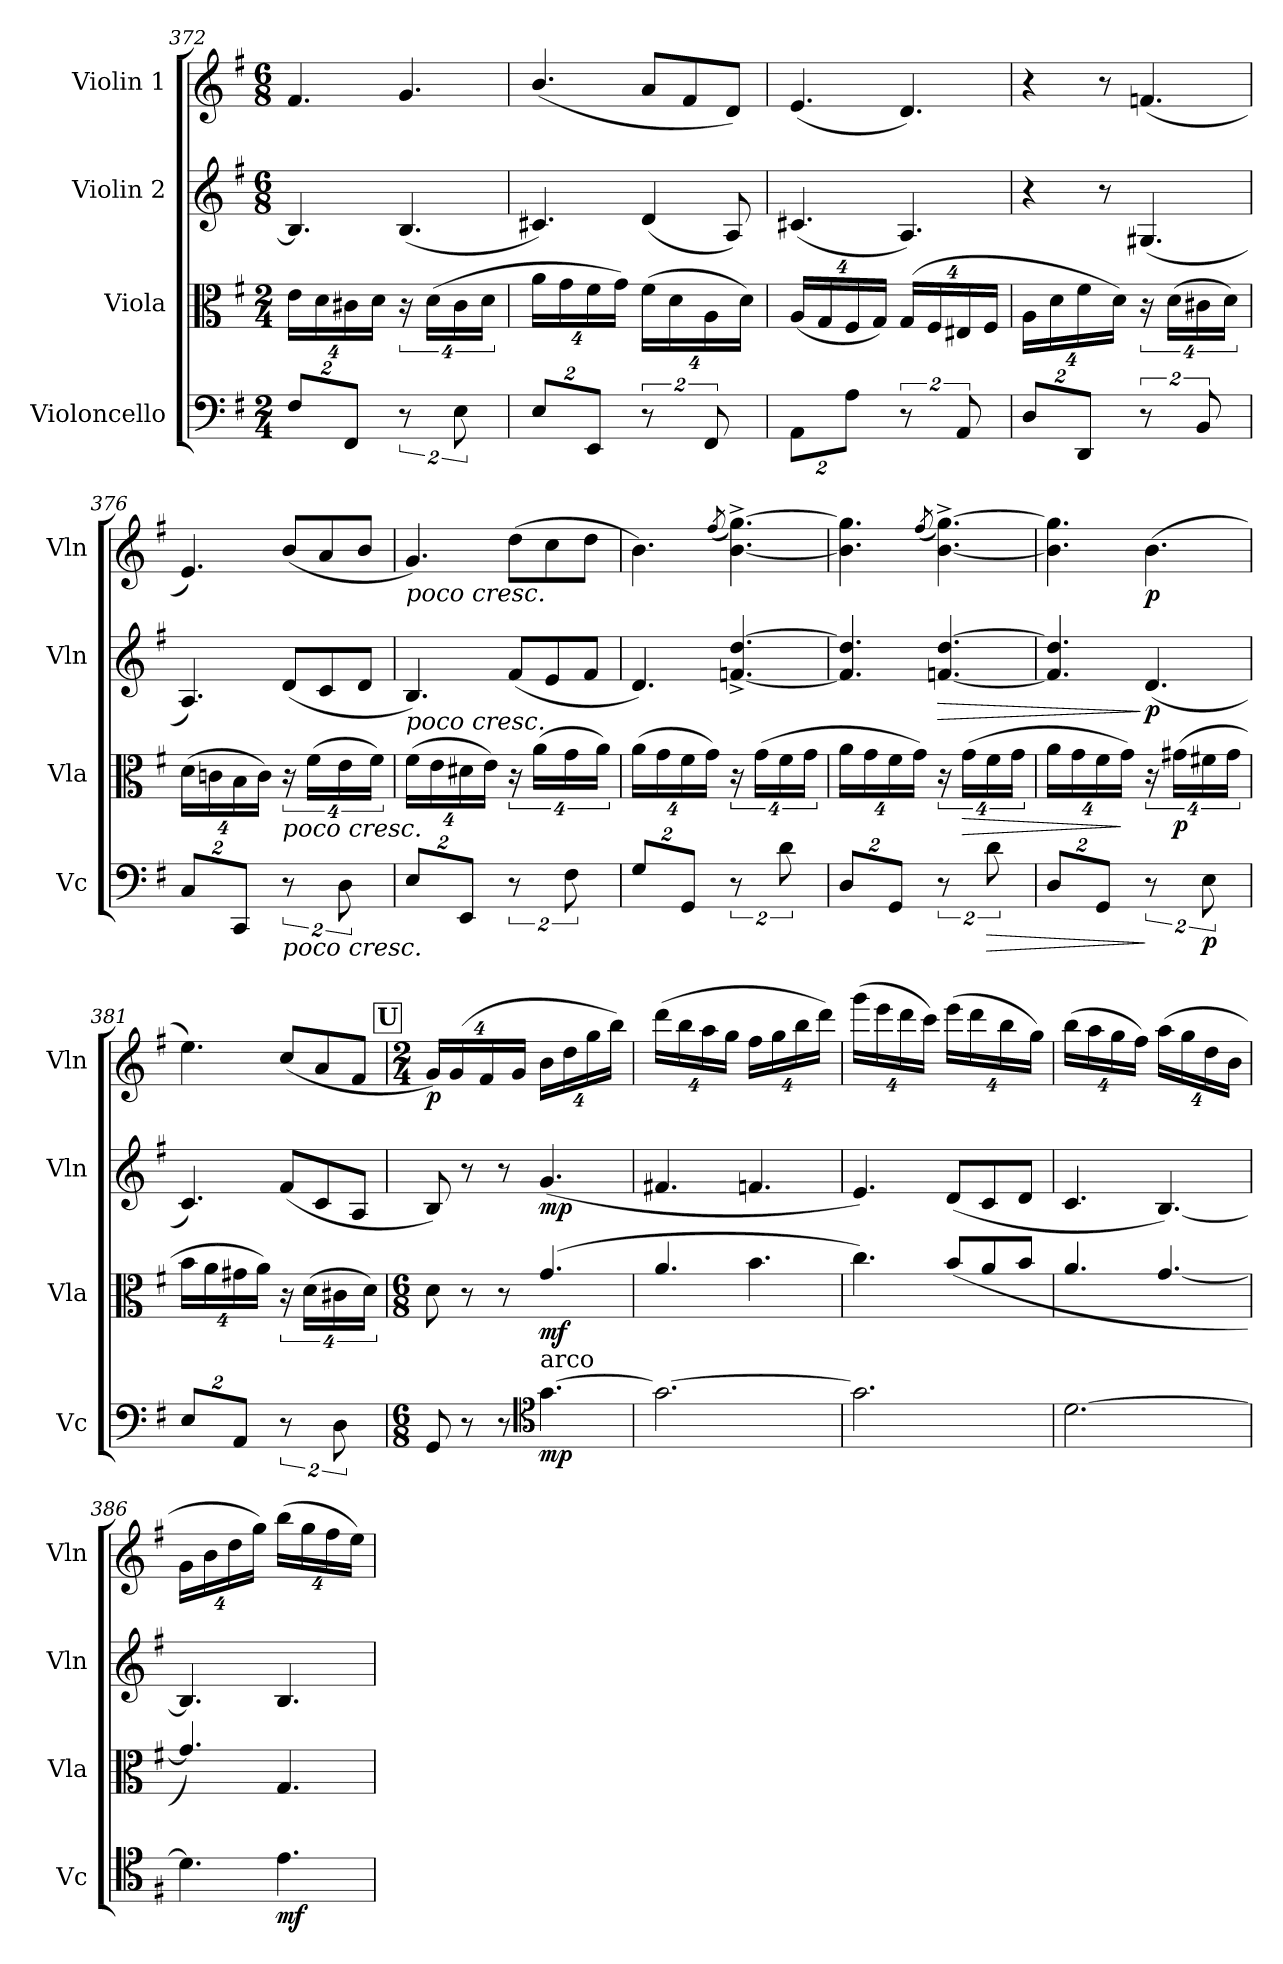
**kern	**dynam	**kern	**dynam	**kern	**dynam	**kern	**dynam
*part4	*part4	*part3	*part3	*part2	*part2	*part1	*part1
*staff4	*staff4	*staff3	*staff3	*staff2	*staff2	*staff1	*staff1
*I"Violoncello	*	*I"Viola	*	*I"Violin 2	*	*I"Violin 1	*
*I'Vc	*	*I'Vla	*	*I'Vln	*	*I'Vln	*
!!LO:LB:g=z
*clefF4	*	*clefC3	*	*clefG2	*	*clefG2	*
*k[f#]	*	*k[f#]	*	*k[f#]	*	*k[f#]	*
*M2/4	*	*M2/4	*	*M6/8	*	*M6/8	*
*Xbrackettup	*	*Xbrackettup	*	*	*	*	*
=372	=372	=372	=372	=372	=372	=372	=372
16%3F#/L	.	32%3e\LL	.	4.B/]	.	4.f#/	.
.	.	32%3d\	.	.	.	.	.
16%3FF#/J	.	32%3c#X\	.	.	.	.	.
.	.	32%3d\JJ	.	.	.	.	.
*brackettup	*	*brackettup	*	*	*	*	*
16%3r	.	32%3r	.	(4.B/	.	4.g/	.
.	.	(32%3d\LL	.	.	.	.	.
16%3E\	.	32%3c#\	.	.	.	.	.
.	.	32%3d\JJ	.	.	.	.	.
!!LO:LB:g=z
=373	=373	=373	=373	=373	=373	=373	=373
*Xbrackettup	*	*Xbrackettup	*	*	*	*	*
16%3E/L	.	32%3a\LL	.	4.c#X/)	.	(4.b/	.
.	.	32%3g\	.	.	.	.	.
16%3EE/J	.	32%3f#\	.	.	.	.	.
.	.	32%3g\JJ)	.	.	.	.	.
*brackettup	*	*	*	*	*	*	*
16%3r	.	(32%3f#\LL	.	(4d/	.	8a/L	.
.	.	32%3d\	.	.	.	.	.
.	.	.	.	.	.	8f#/	.
16%3FF#/	.	32%3A\	.	.	.	.	.
.	.	.	.	8A/)	.	8d/J)	.
.	.	32%3d\JJ)	.	.	.	.	.
=374	=374	=374	=374	=374	=374	=374	=374
*Xbrackettup	*	*	*	*	*	*	*
16%3AA\L	.	(32%3A/LL	.	(4.c#X/	.	(4.e/	.
.	.	32%3G/	.	.	.	.	.
16%3A\J	.	32%3F#/	.	.	.	.	.
.	.	32%3G/JJ)	.	.	.	.	.
*brackettup	*	*	*	*	*	*	*
16%3r	.	(32%3G/LL	.	4.A/)	.	4.d/)	.
.	.	32%3F#/	.	.	.	.	.
16%3AA/	.	32%3E#X/	.	.	.	.	.
.	.	32%3F#/JJ	.	.	.	.	.
=375	=375	=375	=375	=375	=375	=375	=375
*Xbrackettup	*	*	*	*	*	*	*
16%3D/L	.	32%3A\LL	.	4r	.	4r	.
.	.	32%3d\	.	.	.	.	.
16%3DD/J	.	32%3f#\	.	.	.	.	.
.	.	.	.	8r	.	8r	.
.	.	32%3d\JJ)	.	.	.	.	.
*brackettup	*	*brackettup	*	*	*	*	*
16%3r	.	32%3r	.	(4.G#X/	.	(4.fn/	.
.	.	(32%3d\LL	.	.	.	.	.
16%3BB/	.	32%3c#X\	.	.	.	.	.
.	.	32%3d\JJ)	.	.	.	.	.
=376	=376	=376	=376	=376	=376	=376	=376
*Xbrackettup	*	*Xbrackettup	*	*	*	*	*
16%3C/L	.	(32%3d\LL	.	4.A/)	.	4.e/)	.
.	.	32%3cn\	.	.	.	.	.
16%3CC/J	.	32%3B\	.	.	.	.	.
.	.	32%3c\JJ)	.	.	.	.	.
*brackettup	*	*brackettup	*	*	*	*	*
!	!	!LO:TX:b:i:t=poco cresc.	!	!	!	!	!
!LO:TX:b:i:t=poco cresc.	!	!	!	!	!	!	!
16%3r	.	32%3r	.	(8d/L	.	(8b/L	.
.	.	(32%3f#\LL	.	.	.	.	.
.	.	.	.	8c/	.	8a/	.
16%3D\	.	32%3e\	.	.	.	.	.
.	.	.	.	8d/J	.	8b/J	.
.	.	32%3f#\JJ)	.	.	.	.	.
=377	=377	=377	=377	=377	=377	=377	=377
*Xbrackettup	*	*Xbrackettup	*	*	*	*	*
!	!	!	!	!	!	!LO:TX:b:i:t=poco cresc.	!
!	!	!	!	!LO:TX:b:i:t=poco cresc.	!	!	!
16%3E/L	.	(32%3f#\LL	.	4.B/)	.	4.g/)	.
.	.	32%3e\	.	.	.	.	.
16%3EE/J	.	32%3d#X\	.	.	.	.	.
.	.	32%3e\JJ)	.	.	.	.	.
*brackettup	*	*brackettup	*	*	*	*	*
16%3r	.	32%3r	.	(8f#/L	.	(8dd\L	.
.	.	(32%3a\LL	.	.	.	.	.
.	.	.	.	8e/	.	8cc\	.
16%3F#\	.	32%3g\	.	.	.	.	.
.	.	.	.	8f#/J	.	8dd\J	.
.	.	32%3a\JJ)	.	.	.	.	.
!!LO:LB:g=z
=378	=378	=378	=378	=378	=378	=378	=378
*Xbrackettup	*	*Xbrackettup	*	*	*	*	*
16%3G/L	.	(32%3a\LL	.	4.d/)	.	4.b\)	.
.	.	32%3g\	.	.	.	.	.
16%3GG/J	.	32%3f#\	.	.	.	.	.
.	.	32%3g\JJ)	.	.	.	.	.
.	.	.	.	.	.	(>8qff#/	.
*brackettup	*	*brackettup	*	*	*	*	*
16%3r	.	32%3r	.	[<4.fn/^ [>4.dd/^	.	[<4.b\^ [>4.gg\^)	.
.	.	(32%3g\LL	.	.	.	.	.
16%3d\	.	32%3f#\	.	.	.	.	.
.	.	32%3g\JJ	.	.	.	.	.
!!LO:LB:g=z
=379	=379	=379	=379	=379	=379	=379	=379
*Xbrackettup	*	*Xbrackettup	*	*	*	*	*
16%3D/L	.	32%3a\LL	.	4.f/] 4.dd/]	.	4.b\] 4.gg\]	.
.	.	32%3g\	.	.	.	.	.
16%3GG/J	.	32%3f#\	.	.	.	.	.
.	.	32%3g\JJ)	.	.	.	.	.
.	.	.	.	.	.	(>8qff#/	.
*brackettup	*	*brackettup	*	*	*	*	*
!	!	!	!	!	!LO:HP:b	!	!
16%3r	.	32%3r	.	[<4.fn/ [>4.dd/	>	[<4.b\^ [>4.gg\^)	.
!	!	!	!LO:HP:b	!	!	!	!
.	.	(32%3g\LL	>	.	.	.	.
!	!LO:HP:b	!	!	!	!	!	!
16%3d\	>	32%3f#\	.	.	.	.	.
.	.	32%3g\JJ	.	.	.	.	.
=380	=380	=380	=380	=380	=380	=380	=380
*Xbrackettup	*	*Xbrackettup	*	*	*	*	*
16%3D/L	.	32%3a\LL	.	4.f/] 4.dd/]	.	4.b\] 4.gg\]	.
.	.	32%3g\	.	.	.	.	.
16%3GG/J	.	32%3f#\	.	.	.	.	.
.	.	32%3g\JJ)	]	.	.	.	.
*brackettup	*	*brackettup	*	*	*	*	*
!	!	!	!	!	!LO:DY:n=1:b	!	!LO:DY:b
16%3r	]	32%3r	.	(4.d/	] p	(4.b\	p
!	!	!	!LO:DY:b	!	!	!	!
.	.	(32%3g#X\LL	p	.	.	.	.
!	!LO:DY:b	!	!	!	!	!	!
16%3E\	p	32%3f#X\	.	.	.	.	.
.	.	32%3g#\JJ	.	.	.	.	.
=381	=381	=381	=381	=381	=381	=381	=381
*Xbrackettup	*	*Xbrackettup	*	*	*	*	*
16%3E/L	.	32%3b\LL	.	4.c/)	.	4.ee\)	.
.	.	32%3a\	.	.	.	.	.
16%3AA/J	.	32%3g#X\	.	.	.	.	.
.	.	32%3a\JJ)	.	.	.	.	.
*brackettup	*	*brackettup	*	*	*	*	*
16%3r	.	32%3r	.	(8f#/L	.	(8cc/L	.
.	.	(32%3d\LL	.	.	.	.	.
.	.	.	.	8c/	.	8a/	.
16%3D\	.	32%3c#X\	.	.	.	.	.
.	.	.	.	8A/J	.	8f#/J	.
.	.	32%3d\JJ)	.	.	.	.	.
!!LO:REH:place=s1:a:B:cj:fs=14:t=U
=382	=382	=382	=382	=382	=382	=382	=382
*M6/8	*	*M6/8	*	*	*	*M2/4	*
*	*	*	*	*	*	*Xbrackettup	*
!	!	!	!	!	!	!	!LO:DY:b
8GG/	.	8d\	.	8B/)	.	32%3g/LL)	p
.	.	.	.	.	.	(32%3g/	.
8r	.	8r	.	8r	.	.	.
.	.	.	.	.	.	32%3f#/	.
8r	.	8r	.	8r	.	.	.
.	.	.	.	.	.	32%3g/JJ	.
*clefC4	*	*	*	*	*	*	*
!LO:TX:a:t=arco	!	!	!	!	!	!	!
!	!LO:DY:b	!	!LO:DY:b	!	!LO:DY:b	!	!
[>4.g\	mp	(4.g/	mf	(4.g/	mp	32%3b\LL	.
.	.	.	.	.	.	32%3dd\	.
.	.	.	.	.	.	32%3gg\	.
.	.	.	.	.	.	32%3bb\JJ)	.
=383	=383	=383	=383	=383	=383	=383	=383
2.g\_	.	4.a/	.	4.f#X/	.	(32%3ddd\LL	.
.	.	.	.	.	.	32%3bb\	.
.	.	.	.	.	.	32%3aa\	.
.	.	.	.	.	.	32%3gg\JJ	.
.	.	4.b\	.	4.fn/	.	32%3ff#\LL	.
.	.	.	.	.	.	32%3gg\	.
.	.	.	.	.	.	32%3bb\	.
.	.	.	.	.	.	32%3ddd\JJ)	.
!!LO:PB:g=z
=384	=384	=384	=384	=384	=384	=384	=384
2.g\]	.	4.cc\)	.	4.e/)	.	(32%3ggg\LL	.
.	.	.	.	.	.	32%3eee\	.
.	.	.	.	.	.	32%3ddd\	.
.	.	.	.	.	.	32%3ccc\JJ)	.
.	.	(8b/L	.	(8d/L	.	(32%3eee\LL	.
.	.	.	.	.	.	32%3ddd\	.
.	.	8a/	.	8c/	.	.	.
.	.	.	.	.	.	32%3bb\	.
.	.	8b/J	.	8d/J	.	.	.
.	.	.	.	.	.	32%3gg\JJ)	.
!!LO:LB:g=z
=385	=385	=385	=385	=385	=385	=385	=385
[>2.d\	.	4.a/	.	4.c/	.	(32%3bb\LL	.
.	.	.	.	.	.	32%3aa\	.
.	.	.	.	.	.	32%3gg\	.
.	.	.	.	.	.	32%3ff#\JJ)	.
.	.	[<4.g/	.	[<4.B/)	.	(32%3aa\LL	.
.	.	.	.	.	.	32%3gg\	.
.	.	.	.	.	.	32%3dd\	.
.	.	.	.	.	.	32%3b\JJ	.
=386	=386	=386	=386	=386	=386	=386	=386
4.d\]	.	4.g/])	.	4.B/]	.	32%3g\LL	.
.	.	.	.	.	.	32%3b\	.
.	.	.	.	.	.	32%3dd\	.
.	.	.	.	.	.	32%3gg\JJ)	.
!	!LO:DY:b	!	!	!	!	!	!
4.e\	mf	4.G/	.	4.B/	.	(32%3bb\LL	.
.	.	.	.	.	.	32%3gg\	.
.	.	.	.	.	.	32%3ff#\	.
.	.	.	.	.	.	32%3ee\JJ)	.
=	=	=	=	=	=	=	=
*-	*-	*-	*-	*-	*-	*-	*-
